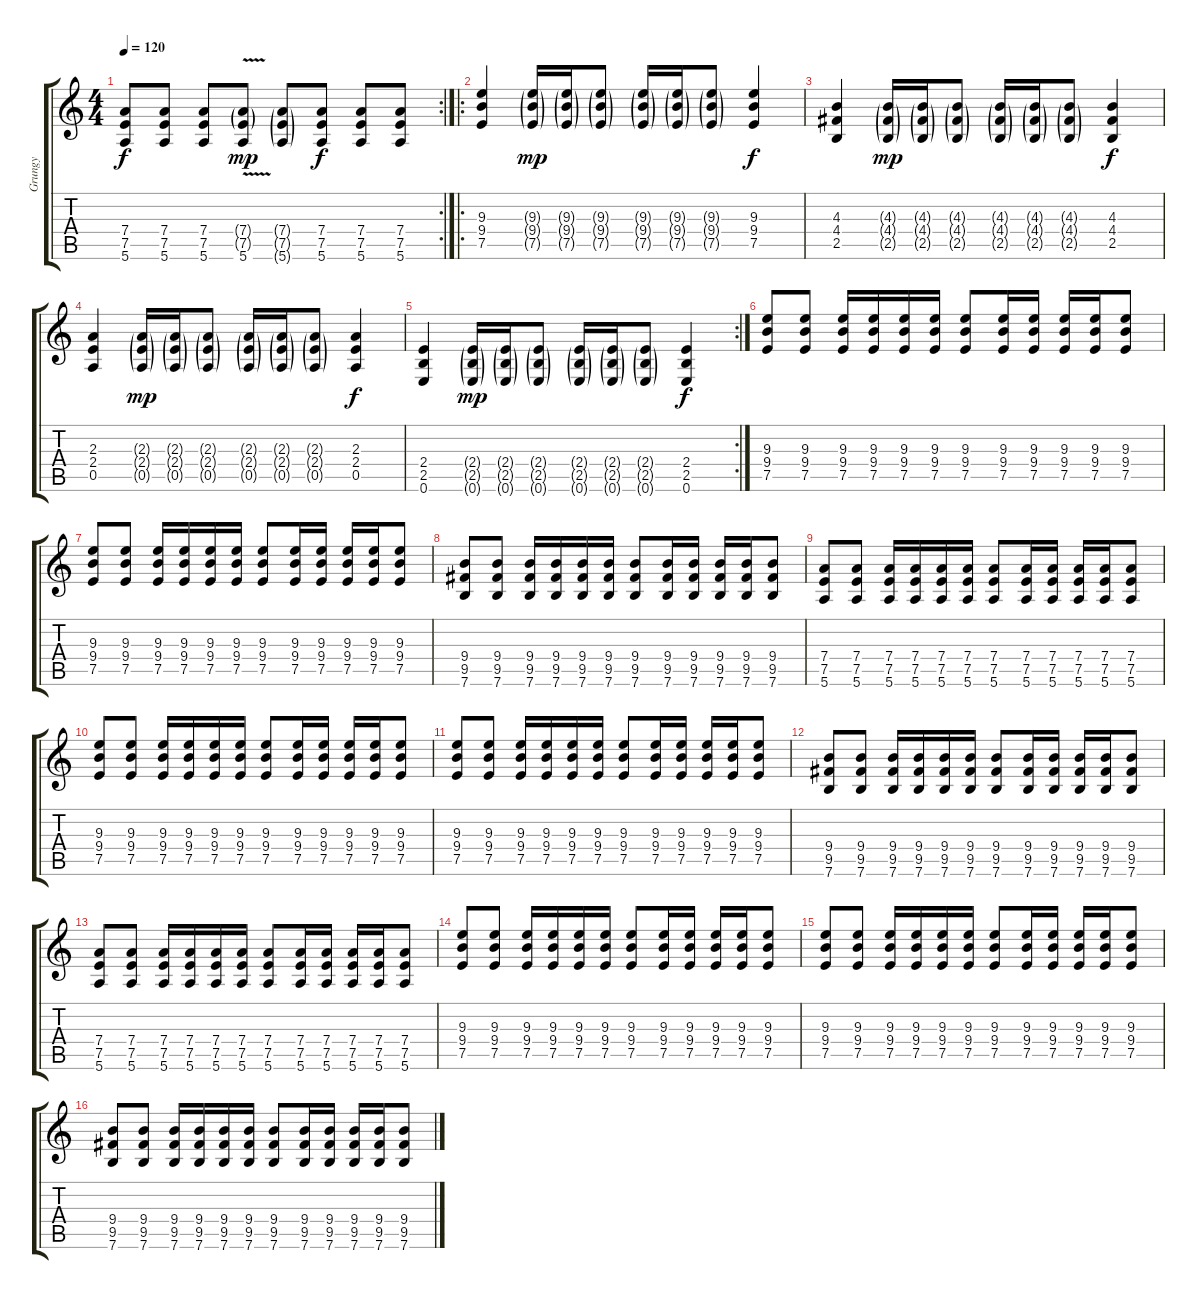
\track ("Grungy" "Grungy") {instrument overdrivenguitar}
\staff {score tabs}
\tuning (E4 B3 G3 D3 A2 E2) {hide}
\rc 2
\ts (4 4)
\tempo 120
\clef g2
\ks c
(7.4 7.5 5.6).8{dy f} (7.4 7.5 5.6).8 (7.4 7.5 5.6).8 (7.4{g} 7.5{g} 5.6{v}).8{dy mp} (7.4{g} 7.5{g} 5.6{g}).8 (7.4 7.5 5.6).8{dy f} (7.4 7.5 5.6).8 (7.4 7.5 5.6).8 |
\ro
(9.3 9.4 7.5).4 (9.3{g} 9.4{g} 7.5{g}).16{dy mp} (9.3{g} 9.4{g} 7.5{g}).16 (9.3{g} 9.4{g} 7.5{g}).8 (9.3{g} 9.4{g} 7.5{g}).16 (9.3{g} 9.4{g} 7.5{g}).16 (9.3{g} 9.4{g} 7.5{g}).8 (9.3 9.4 7.5).4{dy f} |
(4.3 4.4 2.5).4 (4.3{g} 4.4{g} 2.5{g}).16{dy mp} (4.3{g} 4.4{g} 2.5{g}).16 (4.3{g} 4.4{g} 2.5{g}).8 (4.3{g} 4.4{g} 2.5{g}).16 (4.3{g} 4.4{g} 2.5{g}).16 (4.3{g} 4.4{g} 2.5{g}).8 (4.3 4.4 2.5).4{dy f} |
(2.3 2.4 0.5).4 (2.3{g} 2.4{g} 0.5{g}).16{dy mp} (2.3{g} 2.4{g} 0.5{g}).16 (2.3{g} 2.4{g} 0.5{g}).8 (2.3{g} 2.4{g} 0.5{g}).16 (2.3{g} 2.4{g} 0.5{g}).16 (2.3{g} 2.4{g} 0.5{g}).8 (2.3 2.4 0.5).4{dy f} |
\rc 2
(2.4 2.5 0.6).4 (2.4{g} 2.5{g} 0.6{g}).16{dy mp} (2.4{g} 2.5{g} 0.6{g}).16 (2.4{g} 2.5{g} 0.6{g}).8 (2.4{g} 2.5{g} 0.6{g}).16 (2.4{g} 2.5{g} 0.6{g}).16 (2.4{g} 2.5{g} 0.6{g}).8 (2.4 2.5 0.6).4{dy f} |
(9.3 9.4 7.5).8{balance 8} (9.3 9.4 7.5).8 (9.3 9.4 7.5).16 (9.3 9.4 7.5).16 (9.3 9.4 7.5).16 (9.3 9.4 7.5).16 (9.3 9.4 7.5).8 (9.3 9.4 7.5).16 (9.3 9.4 7.5).16 (9.3 9.4 7.5).16 (9.3 9.4 7.5).16 (9.3 9.4 7.5).8 |
(9.3 9.4 7.5).8 (9.3 9.4 7.5).8 (9.3 9.4 7.5).16 (9.3 9.4 7.5).16 (9.3 9.4 7.5).16 (9.3 9.4 7.5).16 (9.3 9.4 7.5).8 (9.3 9.4 7.5).16 (9.3 9.4 7.5).16 (9.3 9.4 7.5).16 (9.3 9.4 7.5).16 (9.3 9.4 7.5).8 |
(9.4 9.5 7.6).8 (9.4 9.5 7.6).8 (9.4 9.5 7.6).16 (9.4 9.5 7.6).16 (9.4 9.5 7.6).16 (9.4 9.5 7.6).16 (9.4 9.5 7.6).8 (9.4 9.5 7.6).16 (9.4 9.5 7.6).16 (9.4 9.5 7.6).16 (9.4 9.5 7.6).16 (9.4 9.5 7.6).8 |
(7.4 7.5 5.6).8 (7.4 7.5 5.6).8 (7.4 7.5 5.6).16 (7.4 7.5 5.6).16 (7.4 7.5 5.6).16 (7.4 7.5 5.6).16 (7.4 7.5 5.6).8 (7.4 7.5 5.6).16 (7.4 7.5 5.6).16 (7.4 7.5 5.6).16 (7.4 7.5 5.6).16 (7.4 7.5 5.6).8 |
(9.3 9.4 7.5).8 (9.3 9.4 7.5).8 (9.3 9.4 7.5).16 (9.3 9.4 7.5).16 (9.3 9.4 7.5).16 (9.3 9.4 7.5).16 (9.3 9.4 7.5).8 (9.3 9.4 7.5).16 (9.3 9.4 7.5).16 (9.3 9.4 7.5).16 (9.3 9.4 7.5).16 (9.3 9.4 7.5).8 |
(9.3 9.4 7.5).8 (9.3 9.4 7.5).8 (9.3 9.4 7.5).16 (9.3 9.4 7.5).16 (9.3 9.4 7.5).16 (9.3 9.4 7.5).16 (9.3 9.4 7.5).8 (9.3 9.4 7.5).16 (9.3 9.4 7.5).16 (9.3 9.4 7.5).16 (9.3 9.4 7.5).16 (9.3 9.4 7.5).8 |
(9.4 9.5 7.6).8 (9.4 9.5 7.6).8 (9.4 9.5 7.6).16 (9.4 9.5 7.6).16 (9.4 9.5 7.6).16 (9.4 9.5 7.6).16 (9.4 9.5 7.6).8 (9.4 9.5 7.6).16 (9.4 9.5 7.6).16 (9.4 9.5 7.6).16 (9.4 9.5 7.6).16 (9.4 9.5 7.6).8 |
(7.4 7.5 5.6).8 (7.4 7.5 5.6).8 (7.4 7.5 5.6).16 (7.4 7.5 5.6).16 (7.4 7.5 5.6).16 (7.4 7.5 5.6).16 (7.4 7.5 5.6).8 (7.4 7.5 5.6).16 (7.4 7.5 5.6).16 (7.4 7.5 5.6).16 (7.4 7.5 5.6).16 (7.4 7.5 5.6).8 |
(9.3 9.4 7.5).8 (9.3 9.4 7.5).8 (9.3 9.4 7.5).16 (9.3 9.4 7.5).16 (9.3 9.4 7.5).16 (9.3 9.4 7.5).16 (9.3 9.4 7.5).8 (9.3 9.4 7.5).16 (9.3 9.4 7.5).16 (9.3 9.4 7.5).16 (9.3 9.4 7.5).16 (9.3 9.4 7.5).8 |
(9.3 9.4 7.5).8 (9.3 9.4 7.5).8 (9.3 9.4 7.5).16 (9.3 9.4 7.5).16 (9.3 9.4 7.5).16 (9.3 9.4 7.5).16 (9.3 9.4 7.5).8 (9.3 9.4 7.5).16 (9.3 9.4 7.5).16 (9.3 9.4 7.5).16 (9.3 9.4 7.5).16 (9.3 9.4 7.5).8 |
(9.4 9.5 7.6).8 (9.4 9.5 7.6).8 (9.4 9.5 7.6).16 (9.4 9.5 7.6).16 (9.4 9.5 7.6).16 (9.4 9.5 7.6).16 (9.4 9.5 7.6).8 (9.4 9.5 7.6).16 (9.4 9.5 7.6).16 (9.4 9.5 7.6).16 (9.4 9.5 7.6).16 (9.4 9.5 7.6).8
